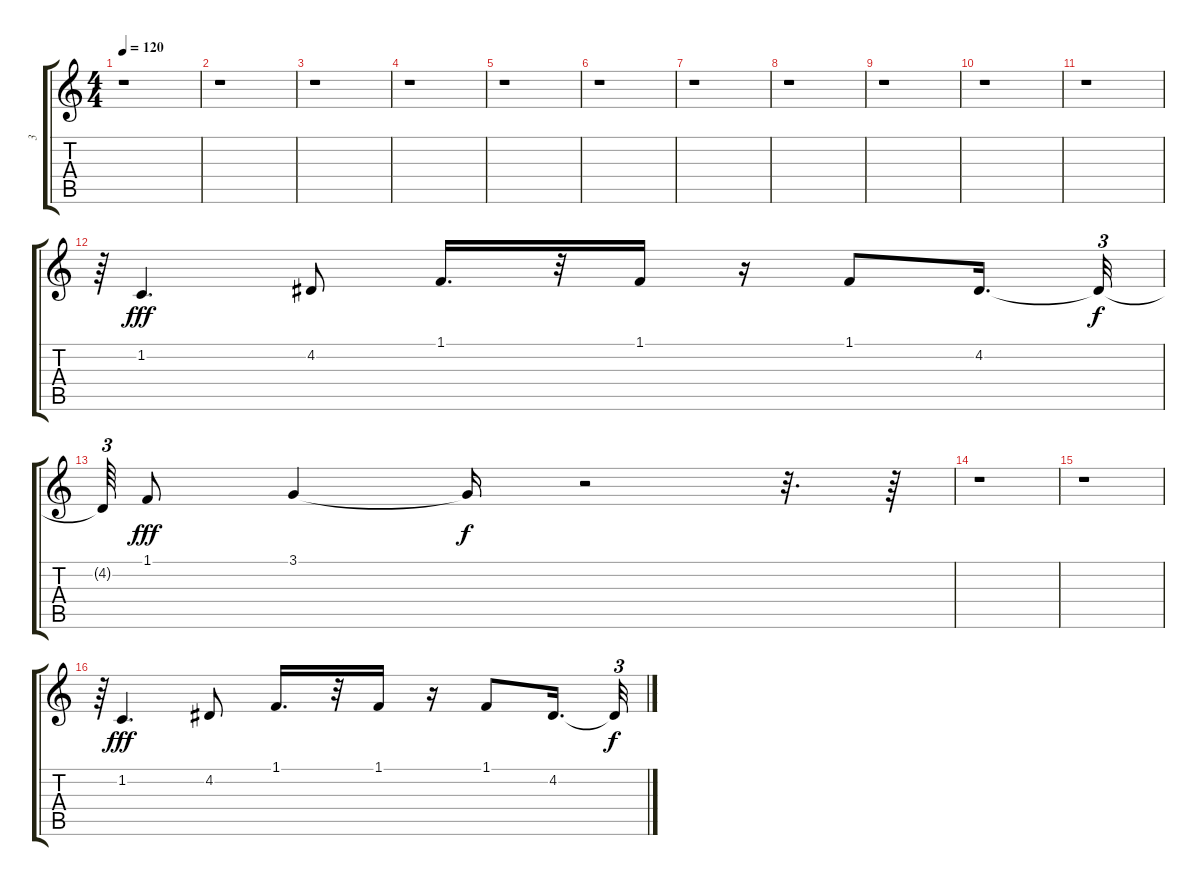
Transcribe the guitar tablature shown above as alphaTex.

\track ("3" "3") {instrument lead2sawtooth}
\staff {score tabs}
\tuning (E4 B3 G3 D3 A2 E2) {hide}
\ts (4 4)
\tempo 120
\clef g2
\ks c
r.1{dy f} |
r.1 |
r.1 |
r.1 |
r.1 |
r.1 |
r.1 |
r.1 |
r.1 |
r.1 |
r.1 |
r.64{tu (3 2)} 1.2.4{d dy fff} 4.2.8 1.1.16{d} r.32 1.1.16 r.16 1.1.8 4.2.16{d} 4.2{t}.32{tu (3 2) dy f} |
4.2{t}.64{tu (3 2)} 1.1.8{dy fff} 3.1.4 3.1{t}.16{dy f} r.2 r.32{d} r.64 |
r.1 |
r.1 |
r.64{tu (3 2)} 1.2.4{d dy fff} 4.2.8 1.1.16{d} r.32 1.1.16 r.16 1.1.8 4.2.16{d} 4.2{t}.32{tu (3 2) dy f}
